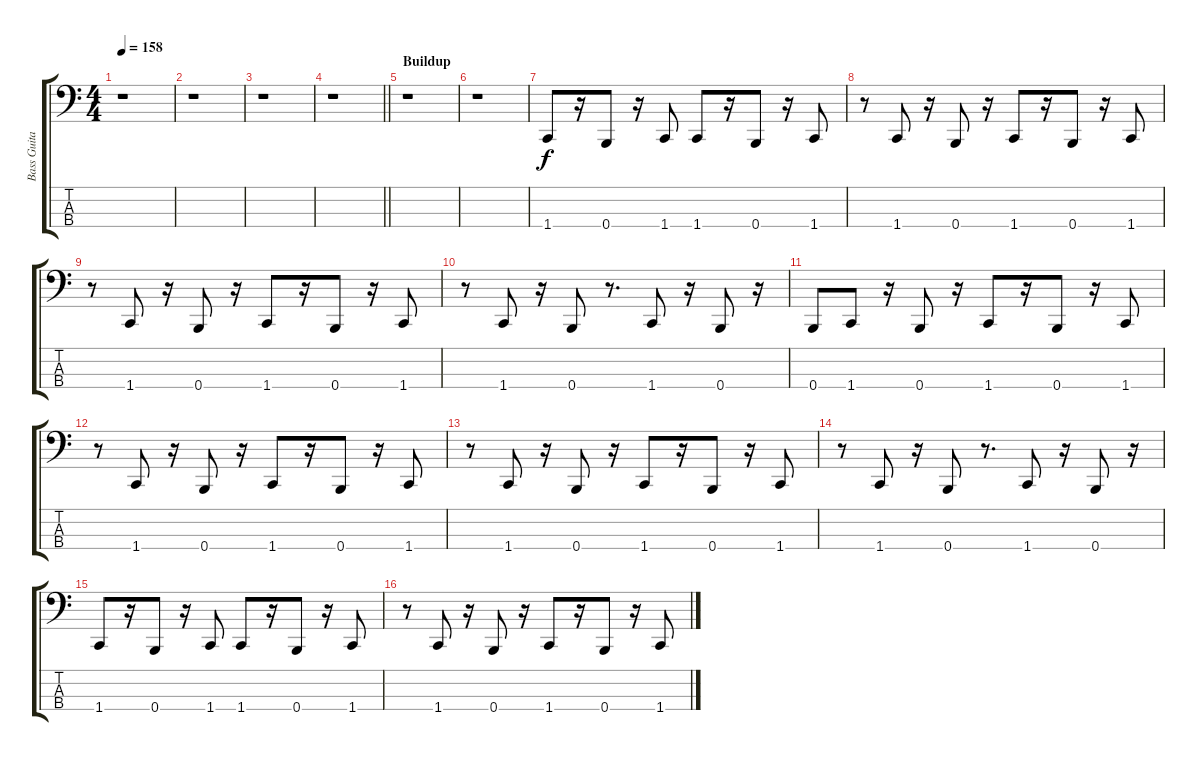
\track ("Bass Guitar" "Bass Guita") {instrument electricbasspick}
\staff {score tabs}
\tuning (E2 B1 Gb1 B0) {hide}
\ts (4 4)
\tempo 158
\clef f4
\ks c
r.1{dy f} |
r.1 |
r.1 |
\barLineRight lightlight
r.1 |
\section ("" "Buildup")
r.1 |
r.1 |
1.4.8 r.16 0.4.8 r.16 1.4.8 1.4.8 r.16 0.4.8 r.16 1.4.8 |
r.8 1.4.8 r.16 0.4.8 r.16 1.4.8 r.16 0.4.8 r.16 1.4.8 |
r.8 1.4.8 r.16 0.4.8 r.16 1.4.8 r.16 0.4.8 r.16 1.4.8 |
r.8 1.4.8 r.16 0.4.8 r.8{d} 1.4.8 r.16 0.4.8 r.16 |
0.4.8 1.4.8 r.16 0.4.8 r.16 1.4.8 r.16 0.4.8 r.16 1.4.8 |
r.8 1.4.8 r.16 0.4.8 r.16 1.4.8 r.16 0.4.8 r.16 1.4.8 |
r.8 1.4.8 r.16 0.4.8 r.16 1.4.8 r.16 0.4.8 r.16 1.4.8 |
r.8 1.4.8 r.16 0.4.8 r.8{d} 1.4.8 r.16 0.4.8 r.16 |
1.4.8 r.16 0.4.8 r.16 1.4.8 1.4.8 r.16 0.4.8 r.16 1.4.8 |
r.8 1.4.8 r.16 0.4.8 r.16 1.4.8 r.16 0.4.8 r.16 1.4.8
